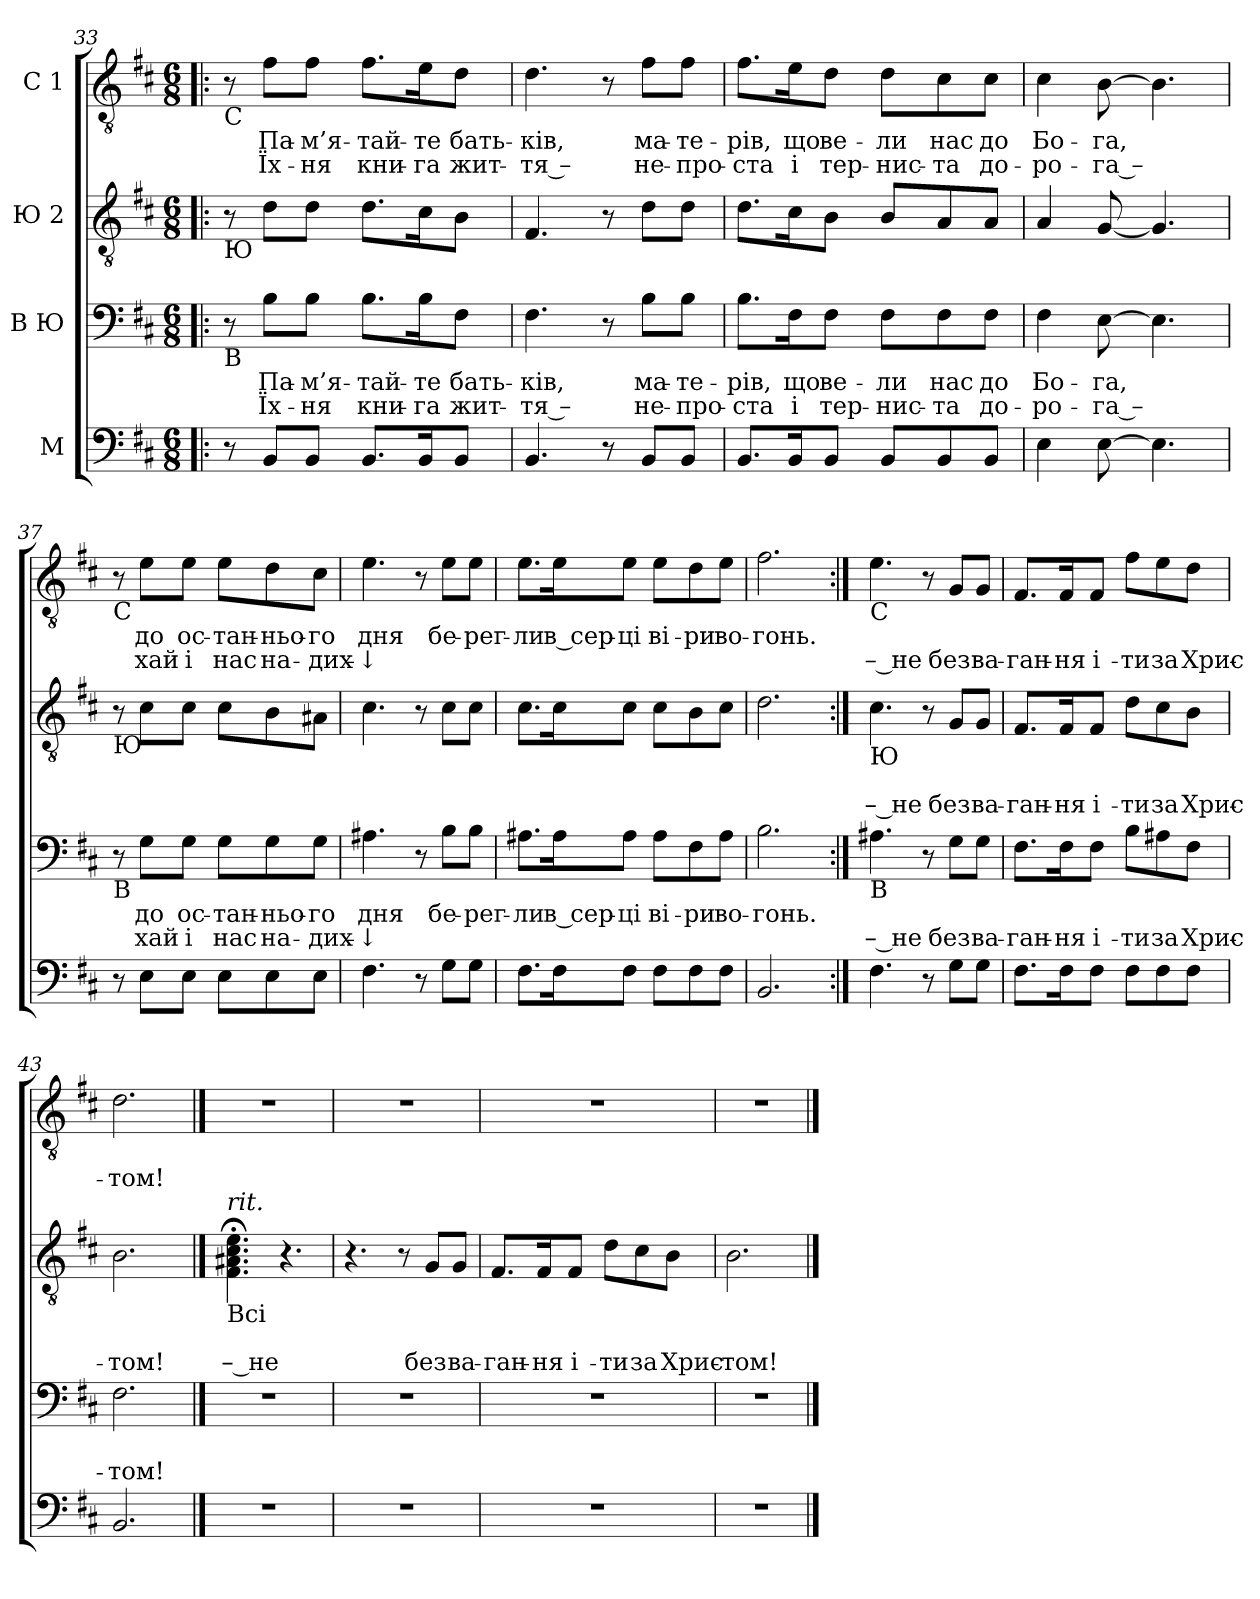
**kern	**kern	**text	**text	**kern	**text	**text	**kern	**text	**text
*part4	*part3	*part3	*part3	*part2	*part2	*part2	*part1	*part1	*part1
*staff4	*staff3	*staff3	*staff3	*staff2	*staff2	*staff2	*staff1	*staff1	*staff1
*I"М	*I"B Ю	*	*	*I"Ю 2	*	*	*I"С 1	*	*
!!LO:PB:g=z
*clefF4	*clefF4	*	*	*clefGv2	*	*	*clefGv2	*	*
*k[f#c#]	*k[f#c#]	*	*	*k[f#c#]	*	*	*k[f#c#]	*	*
*b:	*b:	*	*	*b:	*	*	*b:	*	*
*M6/8	*M6/8	*	*	*M6/8	*	*	*M6/8	*	*
=33!|:	=33!|:	=33!|:	=33!|:	=33!|:	=33!|:	=33!|:	=33!|:	=33!|:	=33!|:
!	!	!	!	!	!	!	!LO:TX:b:t=С	!	!
!	!	!	!	!LO:TX:b:t=Ю	!	!	!	!	!
!	!LO:TX:b:t=В	!	!	!	!	!	!	!	!
8r	8r	.	.	8r	.	.	8r	.	.
!	!	!LO:LY:b	!LO:LY:b	!	!	!	!	!LO:LY:b	!LO:LY:b
8BB/L	8B\L	Па-	Їх-	8d\L	.	.	8f#\L	Па-	Їх-
!	!	!LO:LY:b	!LO:LY:b	!	!	!	!	!LO:LY:b	!LO:LY:b
8BB/J	8B\J	-м’я-	-ня	8d\J	.	.	8f#\J	-м’я-	-ня
!	!	!LO:LY:b	!LO:LY:b	!	!	!	!	!LO:LY:b	!LO:LY:b
8.BB/L	8.B\L	-тай-	кни-	8.d\L	.	.	8.f#\L	-тай-	кни-
!	!	!LO:LY:b	!LO:LY:b	!	!	!	!	!LO:LY:b	!LO:LY:b
16BB/K	16B\K	-те	-га	16c#\K	.	.	16e\K	-те	-га
!	!	!LO:LY:b	!LO:LY:b	!	!	!	!	!LO:LY:b	!LO:LY:b
8BB/J	8F#\J	бать-	жит-	8B\J	.	.	8d\J	бать-	жит-
=34	=34	=34	=34	=34	=34	=34	=34	=34	=34
!	!	!LO:LY:b	!LO:LY:b	!	!	!	!	!LO:LY:b	!LO:LY:b
4.BB/	4.F#\	-ків,	-тя –	4.F#/	.	.	4.d\	-ків,	-тя –
8r	8r	.	.	8r	.	.	8r	.	.
!	!	!LO:LY:b	!LO:LY:b	!	!	!	!	!LO:LY:b	!LO:LY:b
8BB/L	8B\L	ма-	не-	8d\L	.	.	8f#\L	ма-	не-
!	!	!LO:LY:b	!LO:LY:b	!	!	!	!	!LO:LY:b	!LO:LY:b
8BB/J	8B\J	-те-	-про-	8d\J	.	.	8f#\J	-те-	-про-
=35	=35	=35	=35	=35	=35	=35	=35	=35	=35
!	!	!LO:LY:b	!LO:LY:b	!	!	!	!	!LO:LY:b	!LO:LY:b
8.BB/L	8.B\L	-рів,	-ста	8.d\L	.	.	8.f#\L	-рів,	-ста
!	!	!LO:LY:b	!LO:LY:b	!	!	!	!	!LO:LY:b	!LO:LY:b
16BB/K	16F#\K	що	і	16c#\K	.	.	16e\K	що	і
!	!	!LO:LY:b	!LO:LY:b	!	!	!	!	!LO:LY:b	!LO:LY:b
8BB/J	8F#\J	ве-	тер-	8B\J	.	.	8d\J	ве-	тер-
!	!	!LO:LY:b	!LO:LY:b	!	!	!	!	!LO:LY:b	!LO:LY:b
8BB/L	8F#\L	-ли	-нис-	8B/L	.	.	8d\L	-ли	-нис-
!	!	!LO:LY:b	!LO:LY:b	!	!	!	!	!LO:LY:b	!LO:LY:b
8BB/	8F#\	нас	-та	8A/	.	.	8c#\	нас	-та
!	!	!LO:LY:b	!LO:LY:b	!	!	!	!	!LO:LY:b	!LO:LY:b
8BB/J	8F#\J	до	до-	8A/J	.	.	8c#\J	до	до-
=36	=36	=36	=36	=36	=36	=36	=36	=36	=36
!	!	!LO:LY:b	!LO:LY:b	!	!	!	!	!LO:LY:b	!LO:LY:b
4E\	4F#\	Бо-	-ро-	4A/	.	.	4c#\	Бо-	-ро-
!	!	!LO:LY:b	!LO:LY:b	!	!	!	!	!LO:LY:b	!LO:LY:b
[8E\	[8E\	-га,	-га –	[8G/	.	.	[8B\	-га,	-га –
4.E\]	4.E\]	.	.	4.G/]	.	.	4.B\]	.	.
!!LO:LB:g=z
=37	=37	=37	=37	=37	=37	=37	=37	=37	=37
!	!	!	!	!	!	!	!LO:TX:b:t=С	!	!
!	!	!	!	!LO:TX:b:t=Ю	!	!	!	!	!
!	!LO:TX:b:t=В	!	!	!	!	!	!	!	!
8r	8r	.	.	8r	.	.	8r	.	.
!	!	!LO:LY:b	!LO:LY:b	!	!	!	!	!LO:LY:b	!LO:LY:b
8E\L	8G\L	до	хай	8c#\L	.	.	8e\L	до	хай
!	!	!LO:LY:b	!LO:LY:b	!	!	!	!	!LO:LY:b	!LO:LY:b
8E\J	8G\J	ос-	і	8c#\J	.	.	8e\J	ос-	і
!	!	!LO:LY:b	!LO:LY:b	!	!	!	!	!LO:LY:b	!LO:LY:b
8E\L	8G\L	-тан-	нас	8c#\L	.	.	8e\L	-тан-	нас
!	!	!LO:LY:b	!LO:LY:b	!	!	!	!	!LO:LY:b	!LO:LY:b
8E\	8G\	-ньо-	на-	8B\	.	.	8d\	-ньо-	на-
!	!	!LO:LY:b	!LO:LY:b	!	!	!	!	!LO:LY:b	!LO:LY:b
8E\J	8G\J	-го	-дих-	8A#X\J	.	.	8c#\J	-го	-дих-
=38	=38	=38	=38	=38	=38	=38	=38	=38	=38
!	!	!LO:LY:b	!LO:LY:b	!	!	!	!	!LO:LY:b	!LO:LY:b
4.F#\	4.A#X\	дня	-↓	4.c#\	.	.	4.e\	дня	-↓
8r	8r	.	.	8r	.	.	8r	.	.
!	!	!LO:LY:b	!	!	!	!	!	!LO:LY:b	!
8G\L	8B\L	бе-	.	8c#\L	.	.	8e\L	бе-	.
!	!	!LO:LY:b	!	!	!	!	!	!LO:LY:b	!
8G\J	8B\J	-рег-	.	8c#\J	.	.	8e\J	-рег-	.
=39	=39	=39	=39	=39	=39	=39	=39	=39	=39
!	!	!LO:LY:b	!	!	!	!	!	!LO:LY:b	!
8.F#\L	8.A#X\L	-ли	.	8.c#\L	.	.	8.e\L	-ли	.
!	!	!LO:LY:b	!	!	!	!	!	!LO:LY:b	!
16F#\K	16A#\K	в сер-	.	16c#\K	.	.	16e\K	в сер-	.
!	!	!LO:LY:b	!	!	!	!	!	!LO:LY:b	!
8F#\J	8A#\J	-ці	.	8c#\J	.	.	8e\J	-ці	.
!	!	!LO:LY:b	!	!	!	!	!	!LO:LY:b	!
8F#\L	8A#\L	ві-	.	8c#\L	.	.	8e\L	ві-	.
!	!	!LO:LY:b	!	!	!	!	!	!LO:LY:b	!
8F#\	8F#\	-ри	.	8B\	.	.	8d\	-ри	.
!	!	!LO:LY:b	!	!	!	!	!	!LO:LY:b	!
8F#\J	8A#\J	во-	.	8c#\J	.	.	8e\J	во-	.
=40	=40	=40	=40	=40	=40	=40	=40	=40	=40
!	!	!LO:LY:b	!	!	!	!	!	!LO:LY:b	!
2.BB/	2.B\	-гонь.	.	2.d\	.	.	2.f#\	-гонь.	.
!!LO:LB:g=z
=41:|!	=41:|!	=41:|!	=41:|!	=41:|!	=41:|!	=41:|!	=41:|!	=41:|!	=41:|!
!	!	!	!	!	!	!	!LO:TX:b:t=С	!	!
!	!	!	!	!LO:TX:b:t=Ю	!	!	!	!	!
!	!LO:TX:b:t=В	!	!	!	!	!	!	!	!
!	!	!	!LO:LY:b	!	!	!LO:LY:b	!	!	!LO:LY:b
4.F#\	4.A#X\	.	– не	4.c#\	.	– не	4.e\	.	– не
8r	8r	.	.	8r	.	.	8r	.	.
!	!	!	!LO:LY:b	!	!	!LO:LY:b	!	!	!LO:LY:b
8G\L	8G\L	.	без	8G/L	.	без	8G/L	.	без
!	!	!	!LO:LY:b	!	!	!LO:LY:b	!	!	!LO:LY:b
8G\J	8G\J	.	ва-	8G/J	.	ва-	8G/J	.	ва-
=42	=42	=42	=42	=42	=42	=42	=42	=42	=42
!	!	!	!LO:LY:b	!	!	!LO:LY:b	!	!	!LO:LY:b
8.F#\L	8.F#\L	.	-ган-	8.F#/L	.	-ган-	8.F#/L	.	-ган-
!	!	!	!LO:LY:b	!	!	!LO:LY:b	!	!	!LO:LY:b
16F#\K	16F#\K	.	-ня	16F#/K	.	-ня	16F#/K	.	-ня
!	!	!	!LO:LY:b	!	!	!LO:LY:b	!	!	!LO:LY:b
8F#\J	8F#\J	.	і-	8F#/J	.	і-	8F#/J	.	і-
!	!	!	!LO:LY:b	!	!	!LO:LY:b	!	!	!LO:LY:b
8F#\L	8B\L	.	-ти	8d\L	.	-ти	8f#\L	.	-ти
!	!	!	!LO:LY:b	!	!	!LO:LY:b	!	!	!LO:LY:b
8F#\	8A#X\	.	за	8c#\	.	за	8e\	.	за
!	!	!	!LO:LY:b	!	!	!LO:LY:b	!	!	!LO:LY:b
8F#\J	8F#\J	.	Хрис-	8B\J	.	Хрис-	8d\J	.	Хрис-
=43	=43	=43	=43	=43	=43	=43	=43	=43	=43
!	!	!	!LO:LY:b	!	!	!LO:LY:b	!	!	!LO:LY:b
2.BB/	2.F#\	.	-том!	2.B\	.	-том!	2.d\	.	-том!
!!LO:LB:g=z
==44	==44	==44	==44	==44	==44	==44	==44	==44	==44
!	!	!	!	!LO:TX:b:t=Всі	!	!	!	!	!
!	!	!	!	!LO:TX:a:i:t=rit.	!	!	!	!	!
!	!	!	!	!	!	!LO:LY:b	!	!	!
2.r	2.r	.	.	4.F#\;< 4.A#X\;< 4.c#\;< 4.e\;<	.	– не	2.r	.	.
.	.	.	.	4.r	.	.	.	.	.
=45	=45	=45	=45	=45	=45	=45	=45	=45	=45
2.r	2.r	.	.	4.r	.	.	2.r	.	.
.	.	.	.	8r	.	.	.	.	.
!	!	!	!	!	!	!LO:LY:b	!	!	!
.	.	.	.	8G/L	.	без	.	.	.
!	!	!	!	!	!	!LO:LY:b	!	!	!
.	.	.	.	8G/J	.	ва-	.	.	.
=46	=46	=46	=46	=46	=46	=46	=46	=46	=46
!	!	!	!	!	!	!LO:LY:b	!	!	!
2.r	2.r	.	.	8.F#/L	.	-ган-	2.r	.	.
!	!	!	!	!	!	!LO:LY:b	!	!	!
.	.	.	.	16F#/K	.	-ня	.	.	.
!	!	!	!	!	!	!LO:LY:b	!	!	!
.	.	.	.	8F#/J	.	і-	.	.	.
!	!	!	!	!	!	!LO:LY:b	!	!	!
.	.	.	.	8d\L	.	-ти	.	.	.
!	!	!	!	!	!	!LO:LY:b	!	!	!
.	.	.	.	8c#\	.	за	.	.	.
!	!	!	!	!	!	!LO:LY:b	!	!	!
.	.	.	.	8B\J	.	Хрис-	.	.	.
=47	=47	=47	=47	=47	=47	=47	=47	=47	=47
!	!	!	!	!	!	!LO:LY:b	!	!	!
2.r	2.r	.	.	2.B\	.	-том!	2.r	.	.
==	==	==	==	==	==	==	==	==	==
*-	*-	*-	*-	*-	*-	*-	*-	*-	*-
